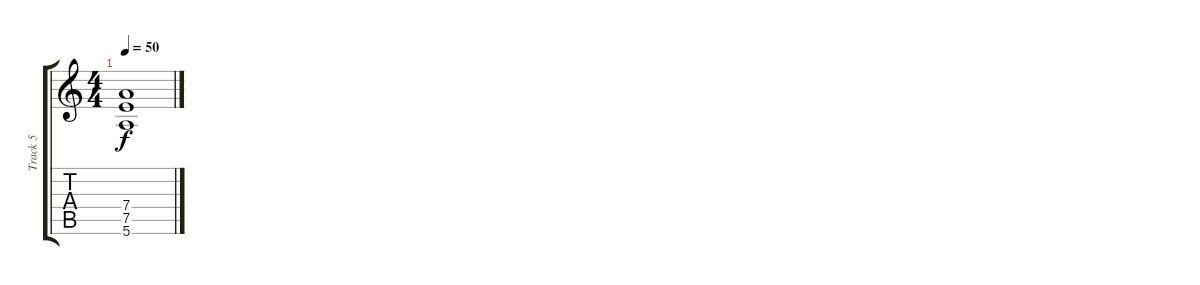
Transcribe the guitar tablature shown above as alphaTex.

\track ("Track 5" "Track 5") {instrument distortionguitar}
\staff {score tabs}
\tuning (E4 B3 G3 D3 A2 E2) {hide}
\ts (4 4)
\tempo 50
\clef g2
\ks c
(7.4{t} 7.5{t} 5.6{t}).1{dy f}
